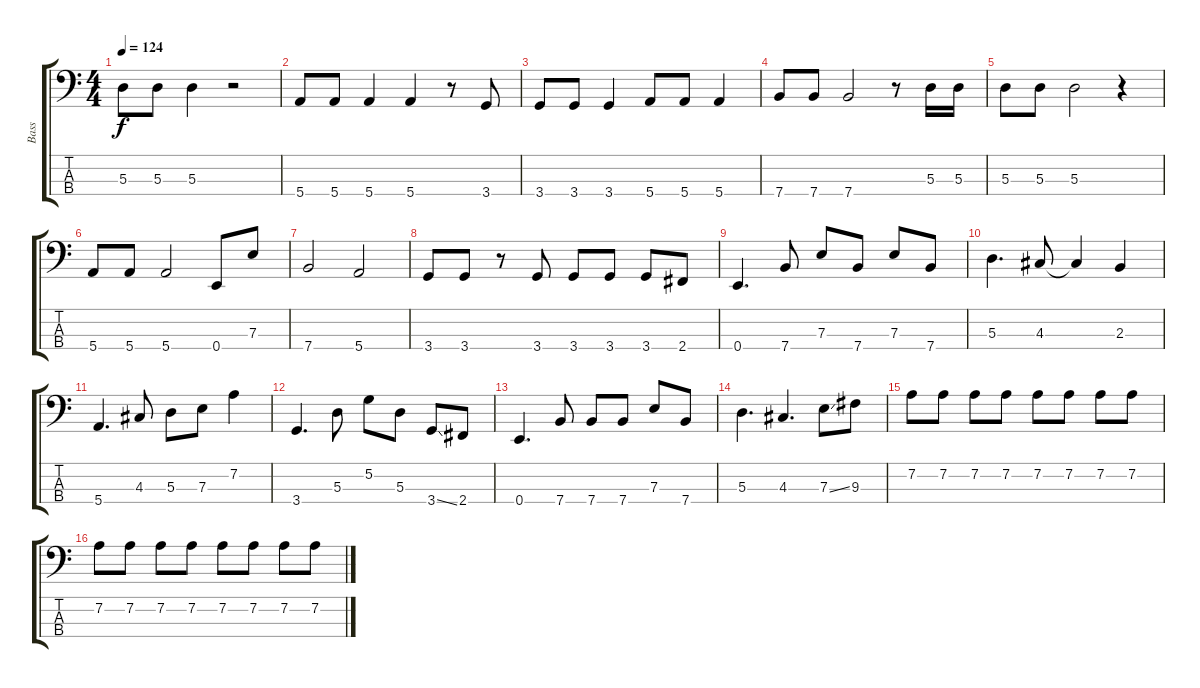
\track ("Bass" "Bass") {instrument electricbassfinger}
\staff {score tabs}
\tuning (G2 D2 A1 E1) {hide}
\ts (4 4)
\tempo 124
\clef f4
\ks c
5.3.8{dy f} 5.3.8 5.3.4 r.2 |
5.4.8 5.4.8 5.4.4 5.4.4 r.8 3.4.8 |
3.4.8 3.4.8 3.4.4 5.4.8 5.4.8 5.4.4 |
7.4.8 7.4.8 7.4.2 r.8 5.3.16 5.3.16 |
5.3.8 5.3.8 5.3.2 r.4 |
5.4.8 5.4.8 5.4.2 0.4.8 7.3.8 |
7.4.2 5.4.2 |
3.4.8 3.4.8 r.8 3.4.8 3.4.8 3.4.8 3.4.8 2.4.8 |
0.4.4{d} 7.4.8 7.3.8 7.4.8 7.3.8 7.4.8 |
5.3.4{d} 4.3.8 4.3{t}.4 2.3.4 |
5.4.4{d} 4.3.8 5.3.8 7.3.8 7.2.4 |
3.4.4{d} 5.3.8 5.2.8 5.3.8 3.4{ss}.8 2.4.8 |
0.4.4{d} 7.4.8 7.4.8 7.4.8 7.3.8 7.4.8 |
5.3.4{d} 4.3.4{d} 7.3{ss}.8 9.3.8 |
7.2.8 7.2.8 7.2.8 7.2.8 7.2.8 7.2.8 7.2.8 7.2.8 |
7.2.8 7.2.8 7.2.8 7.2.8 7.2.8 7.2.8 7.2.8 7.2.8
